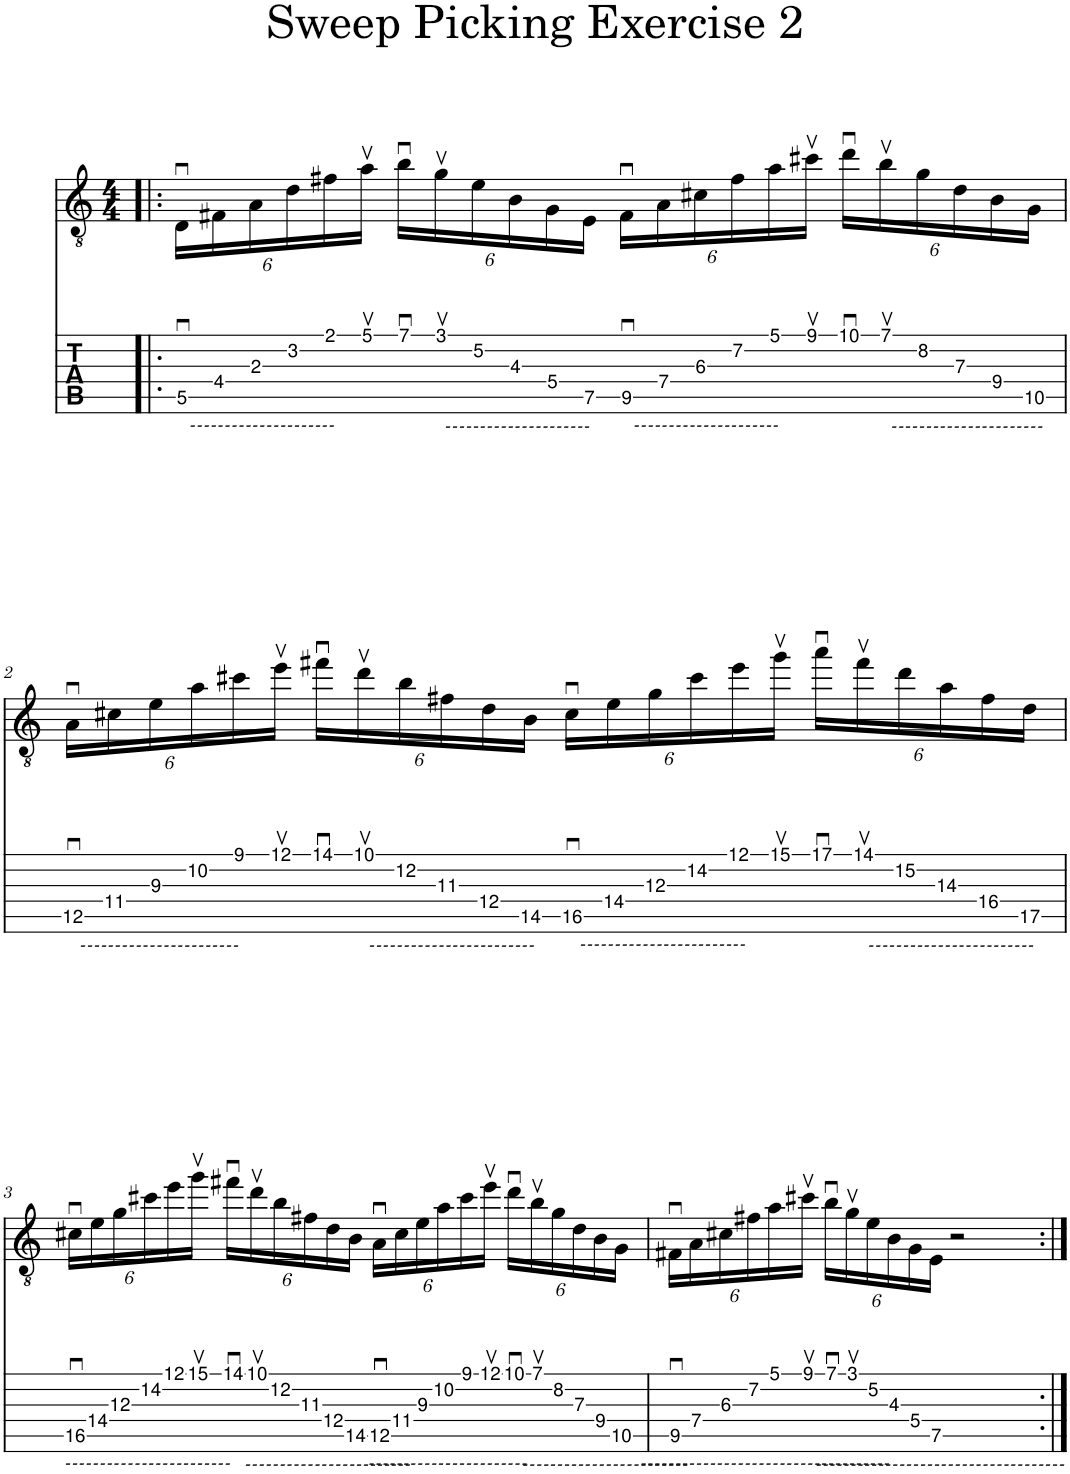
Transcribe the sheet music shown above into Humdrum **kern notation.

**kern	**kern
*part1	*part1
*staff2	*staff1
*I"Guitar	*
*I'Guit.	*
*stria6	*
*	*clefGv2
*k[]	*k[]
*M4/4	*M4/4
*Xbrackettup	*Xbrackettup
=1!|:	=1!|:
24DuLL	24Du\LL
!LO:TX:b:i:t=---------------------	!
24F#	24F#X\
24AJ	24A\
24dL	24d\
24f#	24f#X\
24avJJ	24av\JJ
24buLL	24bu\LL
24gv	24gv\
!LO:TX:b:i:t=---------------------	!
24eJ	24e\
24BL	24B\
24G	24G\
24EJJ	24E\JJ
24F#uLL	24F#u\LL
!LO:TX:b:i:t=---------------------	!
24A	24A\
24c#J	24c#X\
24f#L	24f#\
24a	24a\
24cc#vJJ	24cc#Xv\JJ
24dduLL	24ddu\LL
24bv	24bv\
!LO:TX:b:i:t=----------------------	!
24gJ	24g\
24dL	24d\
24B	24B\
24GJJ	24G\JJ
!!LO:LB:g=z
=2	=2
24AuLL	24Au\LL
!LO:TX:b:i:t=-----------------------	!
24c#X	24c#X\
24eJ	24e\
24aL	24a\
24cc#X	24cc#X\
24eevJJ	24eev\JJ
24ff#uLL	24ff#Xu\LL
24ddv	24ddv\
!LO:TX:b:i:t=------------------------	!
24bJ	24b\
24f#L	24f#X\
24d	24d\
24BJJ	24B\JJ
24c#uLL	24c#u\LL
!LO:TX:b:i:t=------------------------	!
24e	24e\
24g#XJ	24g\
24cc#L	24cc#\
24ee	24ee\
24gg#XvJJ	24ggv\JJ
24aauLL	24aau\LL
24ff#v	24ff#v\
!LO:TX:b:i:t=------------------------	!
24ddJ	24dd\
24aL	24a\
24f#	24f#\
24dJJ	24d\JJ
!!LO:LB:g=z
=3	=3
24c#uLL	24c#Xu\LL
!LO:TX:b:i:t=------------------------	!
24e#X	24e\
24gJ	24g\
24cc#L	24cc#X\
24ee#X	24ee\
24ggvJJ	24ggv\JJ
24ff#uLL	24ff#Xu\LL
24ddv	24ddv\
!LO:TX:b:i:t=------------------------	!
24bJ	24b\
24f#L	24f#X\
24d	24d\
24BJJ	24B\JJ
24AuLL	24Au\LL
!LO:TX:b:i:t=-----------------------	!
24c#	24c#\
24e#XJ	24e\
24aL	24a\
24cc#	24cc#\
24ee#XvJJ	24eev\JJ
24dduLL	24ddu\LL
24bv	24bv\
!LO:TX:b:i:t=------------------------	!
24gJ	24g\
24dL	24d\
24B	24B\
24GJJ	24G\JJ
=4	=4
24F#XuLL	24F#Xu\LL
!LO:TX:b:i:t=------------------------------------	!
24A	24A\
24c#J	24c#X\
24f#XL	24f#X\
24a	24a\
24cc#vJJ	24cc#Xv\JJ
24b#XuLL	24bu\LL
24gv	24gv\
!LO:TX:b:i:t=------------------------------------	!
24eJ	24e\
24B#XL	24B\
24G	24G\
24EJJ	24E\JJ
2r	2r
=:|!	=:|!
*-	*-
